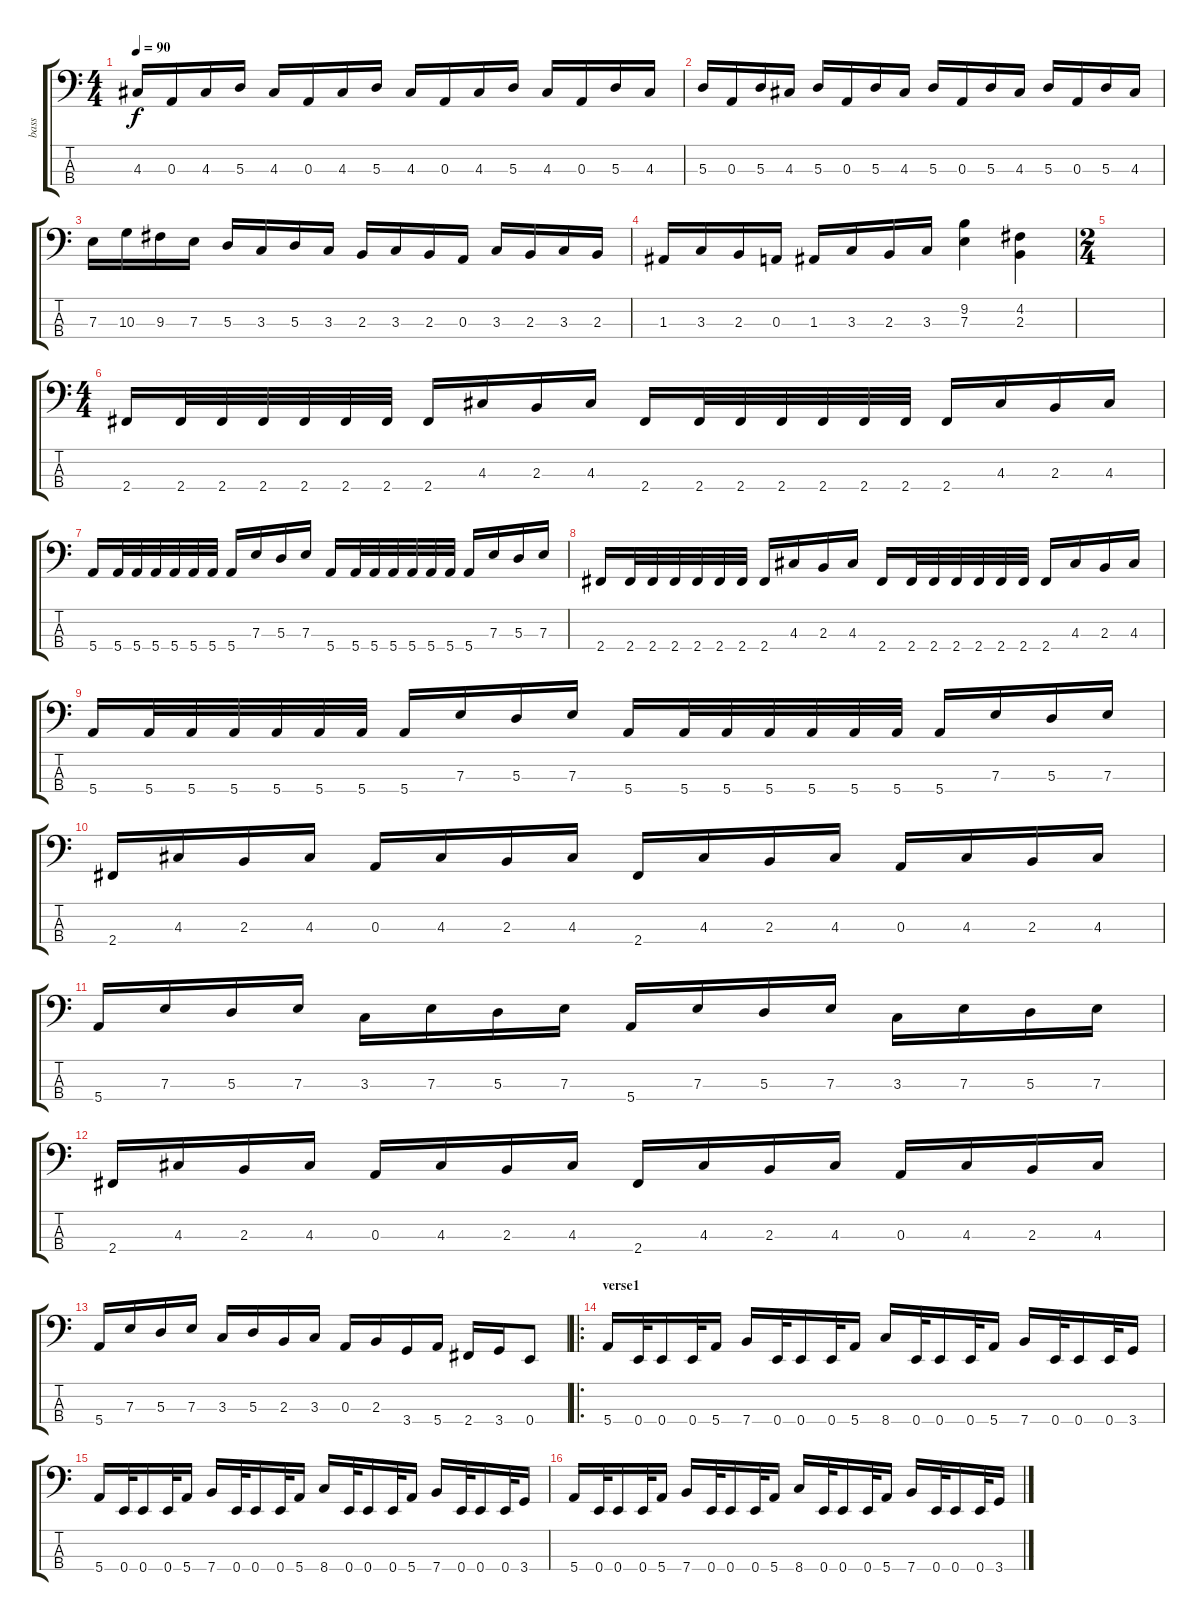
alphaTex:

\track ("bass" "bass") {instrument electricbasspick}
\staff {score tabs}
\tuning (G2 D2 A1 E1) {hide}
\ts (4 4)
\tempo 90
\clef f4
\ks c
4.3.16{dy f} 0.3.16 4.3.16 5.3.16 4.3.16 0.3.16 4.3.16 5.3.16 4.3.16 0.3.16 4.3.16 5.3.16 4.3.16 0.3.16 5.3.16 4.3.16 |
5.3.16 0.3.16 5.3.16 4.3.16 5.3.16 0.3.16 5.3.16 4.3.16 5.3.16 0.3.16 5.3.16 4.3.16 5.3.16 0.3.16 5.3.16 4.3.16 |
7.3.16 10.3.16 9.3.16 7.3.16 5.3.16 3.3.16 5.3.16 3.3.16 2.3.16 3.3.16 2.3.16 0.3.16 3.3.16 2.3.16 3.3.16 2.3.16 |
1.3.16 3.3.16 2.3.16 0.3.16 1.3.16 3.3.16 2.3.16 3.3.16 (9.2 7.3).4 (4.2 2.3).4 |
\ts (2 4)
|
\ts (4 4)
2.4.16 2.4.32 2.4.32 2.4.32 2.4.32 2.4.32 2.4.32 2.4.16 4.3.16 2.3.16 4.3.16 2.4.16 2.4.32 2.4.32 2.4.32 2.4.32 2.4.32 2.4.32 2.4.16 4.3.16 2.3.16 4.3.16 |
5.4.16 5.4.32 5.4.32 5.4.32 5.4.32 5.4.32 5.4.32 5.4.16 7.3.16 5.3.16 7.3.16 5.4.16 5.4.32 5.4.32 5.4.32 5.4.32 5.4.32 5.4.32 5.4.16 7.3.16 5.3.16 7.3.16 |
2.4.16 2.4.32 2.4.32 2.4.32 2.4.32 2.4.32 2.4.32 2.4.16 4.3.16 2.3.16 4.3.16 2.4.16 2.4.32 2.4.32 2.4.32 2.4.32 2.4.32 2.4.32 2.4.16 4.3.16 2.3.16 4.3.16 |
5.4.16 5.4.32 5.4.32 5.4.32 5.4.32 5.4.32 5.4.32 5.4.16 7.3.16 5.3.16 7.3.16 5.4.16 5.4.32 5.4.32 5.4.32 5.4.32 5.4.32 5.4.32 5.4.16 7.3.16 5.3.16 7.3.16 |
2.4.16 4.3.16 2.3.16 4.3.16 0.3.16 4.3.16 2.3.16 4.3.16 2.4.16 4.3.16 2.3.16 4.3.16 0.3.16 4.3.16 2.3.16 4.3.16 |
5.4.16 7.3.16 5.3.16 7.3.16 3.3.16 7.3.16 5.3.16 7.3.16 5.4.16 7.3.16 5.3.16 7.3.16 3.3.16 7.3.16 5.3.16 7.3.16 |
2.4.16 4.3.16 2.3.16 4.3.16 0.3.16 4.3.16 2.3.16 4.3.16 2.4.16 4.3.16 2.3.16 4.3.16 0.3.16 4.3.16 2.3.16 4.3.16 |
5.4.16 7.3.16 5.3.16 7.3.16 3.3.16 5.3.16 2.3.16 3.3.16 0.3.16 2.3.16 3.4.16 5.4.16 2.4.16 3.4.16 0.4.8 |
\ro
\section ("" "verse1")
5.4.16 0.4.32 0.4.16 0.4.32 5.4.16 7.4.16 0.4.32 0.4.16 0.4.32 5.4.16 8.4.16 0.4.32 0.4.16 0.4.32 5.4.16 7.4.16 0.4.32 0.4.16 0.4.32 3.4.16 |
5.4.16 0.4.32 0.4.16 0.4.32 5.4.16 7.4.16 0.4.32 0.4.16 0.4.32 5.4.16 8.4.16 0.4.32 0.4.16 0.4.32 5.4.16 7.4.16 0.4.32 0.4.16 0.4.32 3.4.16 |
5.4.16 0.4.32 0.4.16 0.4.32 5.4.16 7.4.16 0.4.32 0.4.16 0.4.32 5.4.16 8.4.16 0.4.32 0.4.16 0.4.32 5.4.16 7.4.16 0.4.32 0.4.16 0.4.32 3.4.16
